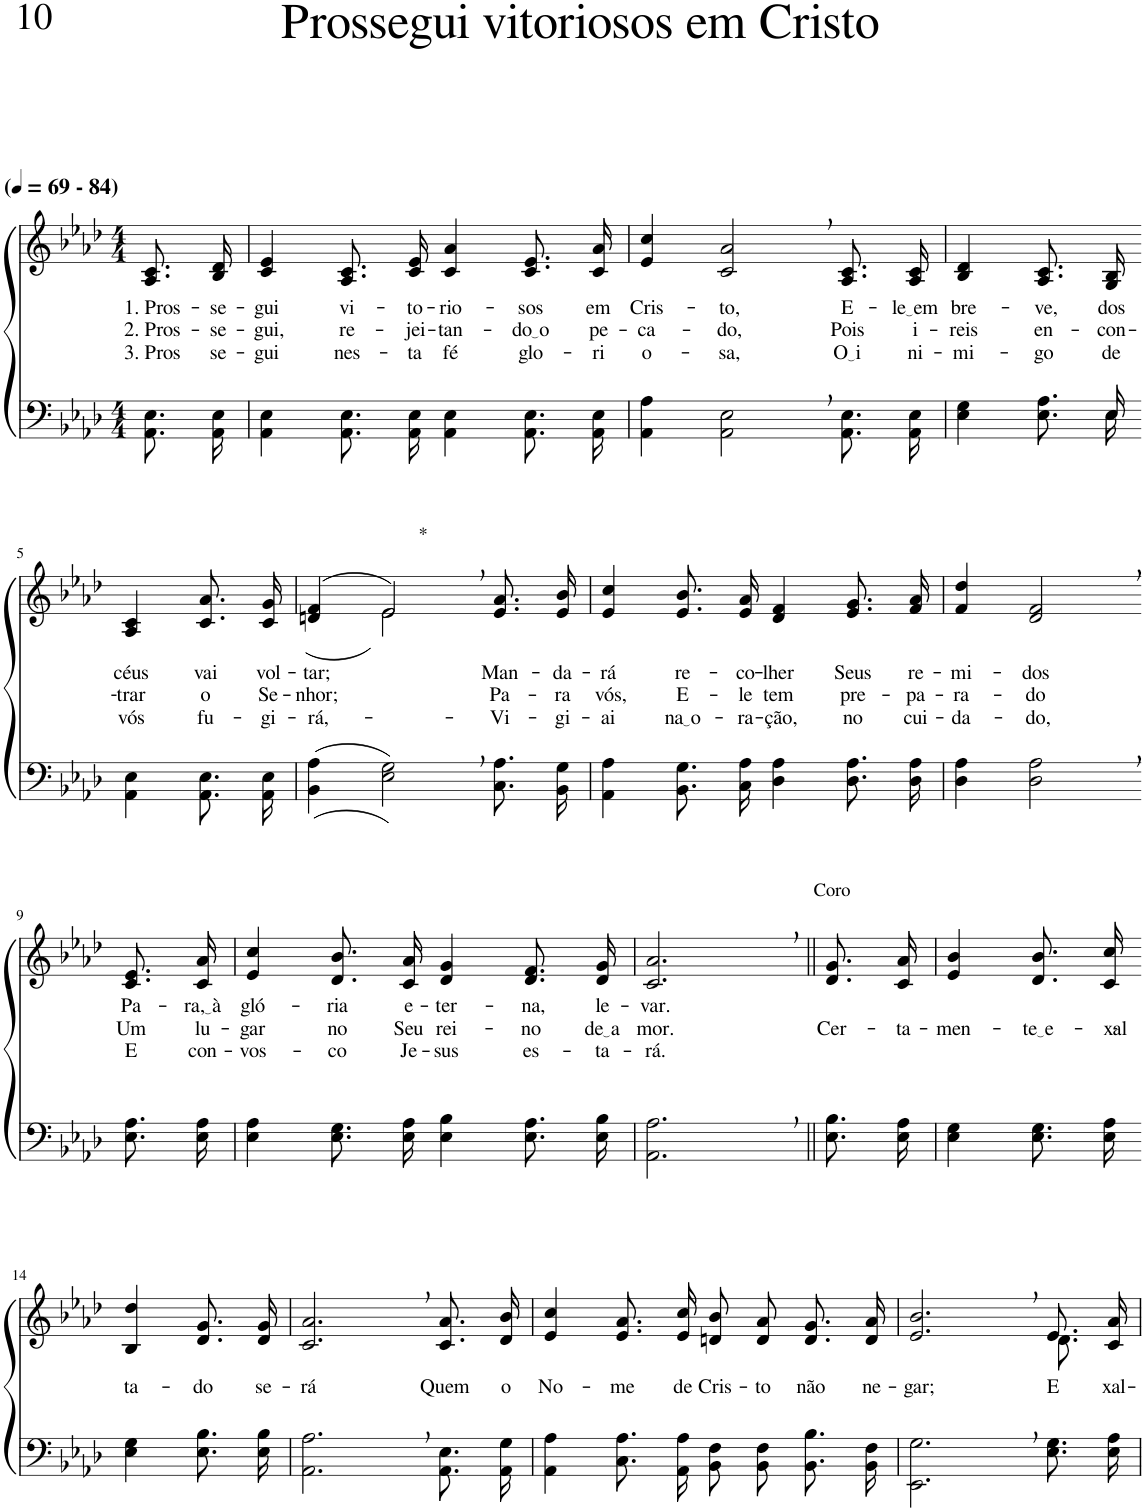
**kern	**kern	**text	**text	**text
*part2	*part1	*part1	*part1	*part1
*staff2	*staff1	*staff1	*staff1	*staff1
*I"Parte III e IV	*I"Parte I e II	*	*	*
*clefF4	*clefG2	*	*	*
*Trd-1c-2	*Trd-1c-2	*	*	*
*k[b-e-a-d-]	*k[b-e-a-d-]	*	*	*
*M4/4	*M4/4	*	*	*
*MM69	*MM69	*	*	*
=1	=1	=1	=1	=1
!	!LO:TX:a:B:t=(	!	!	!
!	!LO:TX:a:B:t=- 84)	!	!	!
!	!	!LO:LY:b	!LO:LY:b	!LO:LY:b
8.AA-/ 8.E-/L	8.A-/ 8.c/L	1. Pros-	2. Pros-	3. Pros
!	!	!LO:LY:b	!LO:LY:b	!LO:LY:b
16AA-/ 16E-/Jk	16B-/ 16d-/Jk	-se-	-se-	se-
=2	=2	=2	=2	=2
!	!	!LO:LY:b	!LO:LY:b	!LO:LY:b
4AA-\ 4E-\	4c/ 4e-/	-gui	-gui,	-gui
!	!	!LO:LY:b	!LO:LY:b	!LO:LY:b
8.AA-/ 8.E-/L	8.A-/ 8.c/L	vi-	re-	nes-
!	!	!LO:LY:b	!LO:LY:b	!LO:LY:b
16AA-/ 16E-/Jk	16c/ 16e-/Jk	-to-	-jei-	-ta
!	!	!LO:LY:b	!LO:LY:b	!LO:LY:b
4AA-\ 4E-\	4c/ 4a-/	-rio-	-tan-	fé
!	!	!LO:LY:b	!LO:LY:b	!LO:LY:b
8.AA-/ 8.E-/L	8.c/ 8.e-/L	-sos	do o	glo-
!	!	!LO:LY:b	!LO:LY:b	!LO:LY:b
16AA-/ 16E-/Jk	16c/ 16a-/Jk	em	pe-	-ri
=3	=3	=3	=3	=3
!	!	!LO:LY:b	!LO:LY:b	!LO:LY:b
4AA-\ 4A-\	4e-/ 4cc/	Cris-	-ca-	o-
!	!	!LO:LY:b	!LO:LY:b	!LO:LY:b
2AA-\, 2E-\,	2c/, 2a-/,	-to,	-do,	-sa,
!	!	!LO:LY:b	!LO:LY:b	!LO:LY:b
8.AA-/ 8.E-/L	8.A-/ 8.c/L	E-	Pois	O i
!	!	!LO:LY:b	!LO:LY:b	!LO:LY:b
16AA-/ 16E-/Jk	16A-/ 16c/Jk	le em	i-	ni-
=4	=4	=4	=4	=4
*^	*	*	*	*
!	!	!	!LO:LY:b	!LO:LY:b	!LO:LY:b
4E-\ 4G\	4..ryy	4B-/ 4d-/	bre-	-reis	-mi-
!	!	!	!LO:LY:b	!LO:LY:b	!LO:LY:b
8.E-\ 8.A-\L	.	8.A-/ 8.c/L	-ve,	en-	-go
!	!	!	!LO:LY:b	!LO:LY:b	!LO:LY:b
16E-\Jk	16E-/	16G/ 16B-/Jk	dos	-con-	de
!!LO:LB:g=z
=5-	=5-	=5-	=5-	=5-	=5-
!	!	!	!LO:LY:b	!LO:LY:b	!LO:LY:b
*v	*v	*	*	*	*
4AA-\ 4E-\	4A-/ 4c/	céus	-trar	vós
!	!	!LO:LY:b	!LO:LY:b	!LO:LY:b
8.AA-/ 8.E-/L	8.c/ 8.a-/L	vai	o	fu-
!	!	!LO:LY:b	!LO:LY:b	!LO:LY:b
16AA-/ 16E-/Jk	16c/ 16g/Jk	vol-	Se-	-gi-
=6	=6	=6	=6	=6
!	!	!LO:LY:b	!LO:LY:b	!LO:LY:b
*	*^	*	*	*
((4BB-\ 4A-\	((4dn/ 4f/	4ryy	-tar;	-nhor;	-rá,-
!	!LO:TX:a:t=*	!	!	!	!
2E-\, 2G\,))	2e-,/)	2e-\)	.	.	.
!	!	!	!LO:LY:b	!LO:LY:b	!LO:LY:b
8.C\ 8.A-\L	8.e-/ 8.a-/L	4ryy	Man-	Pa-	-Vi-
!	!	!	!LO:LY:b	!LO:LY:b	!LO:LY:b
16BB-\ 16G\Jk	16e-/ 16b-/Jk	.	-da-	-ra	-gi-
*	*v	*v	*	*	*
=7	=7	=7	=7	=7
!	!	!LO:LY:b	!LO:LY:b	!LO:LY:b
4AA-\ 4A-\	4e-/ 4cc/	-rá	vós,	-ai
!	!	!LO:LY:b	!LO:LY:b	!LO:LY:b
8.BB-\ 8.G\L	8.e-/ 8.b-/L	re-	E-	na o
!	!	!LO:LY:b	!LO:LY:b	!LO:LY:b
16C\ 16A-\Jk	16e-/ 16a-/Jk	-co-	-le	-ra-
!	!	!LO:LY:b	!LO:LY:b	!LO:LY:b
4D-\ 4A-\	4d-/ 4f/	-lher	tem	-ção,
!	!	!LO:LY:b	!LO:LY:b	!LO:LY:b
8.D-\ 8.A-\L	8.e-/ 8.g/L	Seus	pre-	no
!	!	!LO:LY:b	!LO:LY:b	!LO:LY:b
16D-\ 16A-\Jk	16f/ 16a-/Jk	re-	-pa-	cui-
=8	=8	=8	=8	=8
!	!	!LO:LY:b	!LO:LY:b	!LO:LY:b
4D-\ 4A-\	4f/ 4dd-/	-mi-	-ra-	-da-
!	!	!LO:LY:b	!LO:LY:b	!LO:LY:b
2D-\, 2A-\,	2d-/, 2f/,	-dos	-do	-do,
!!LO:LB:g=z
=9-	=9-	=9-	=9-	=9-
!	!	!LO:LY:b	!LO:LY:b	!LO:LY:b
8.E-\ 8.A-\L	8.c/ 8.e-/L	Pa-	Um	E
!	!	!LO:LY:b	!LO:LY:b	!LO:LY:b
16E-\ 16A-\Jk	16c/ 16a-/Jk	ra, à	lu-	con-
=10	=10	=10	=10	=10
!	!	!LO:LY:b	!LO:LY:b	!LO:LY:b
4E-\ 4A-\	4e-/ 4cc/	gló-	-gar	-vos-
!	!	!LO:LY:b	!LO:LY:b	!LO:LY:b
8.E-\ 8.G\L	8.d-/ 8.b-/L	-ria	no	-co
!	!	!LO:LY:b	!LO:LY:b	!LO:LY:b
16E-\ 16A-\Jk	16c/ 16a-/Jk	e-	Seu	Je-
!	!	!LO:LY:b	!LO:LY:b	!LO:LY:b
4E-\ 4B-\	4d-/ 4g/	-ter-	rei-	-sus
!	!	!LO:LY:b	!LO:LY:b	!LO:LY:b
8.E-\ 8.A-\L	8.d-/ 8.f/L	-na,	-no	es-
!	!	!LO:LY:b	!LO:LY:b	!LO:LY:b
16E-\ 16B-\Jk	16d-/ 16g/Jk	le-	de a	-ta-
=11	=11	=11	=11	=11
!	!LO:TX:a:t=Coro	!	!	!
!	!	!LO:LY:b	!LO:LY:b	!LO:LY:b
2.AA-\, 2.A-\,	2.c/, 2.a-/,	-var.	mor.	-rá.
=12||	=12||	=12||	=12||	=12||
!	!	!	!LO:LY:b	!
8.E-\ 8.B-\L	8.d-/ 8.g/L	.	Cer-	.
!	!	!	!LO:LY:b	!
16E-\ 16A-\Jk	16c/ 16a-/Jk	.	-ta-	.
=13	=13	=13	=13	=13
!	!	!	!LO:LY:b	!
4E-\ 4G\	4e-/ 4b-/	.	-men-	.
!	!	!	!LO:LY:b	!
8.E-\ 8.G\L	8.d-/ 8.b-/L	.	te e	.
!	!	!	!LO:LY:b	!
16E-\ 16A-\Jk	16c/ 16cc/Jk	.	-xal-	.
!!LO:LB:g=z
=14-	=14-	=14-	=14-	=14-
!	!	!LO:LY:b	!	!
4E-\ 4G\	4B-/ 4dd-/	ta-	.	.
!	!	!LO:LY:b	!	!
8.E-\ 8.B-\L	8.d-/ 8.g/L	-do	.	.
!	!	!LO:LY:b	!	!
16E-\ 16B-\Jk	16d-/ 16g/Jk	se-	.	.
=15	=15	=15	=15	=15
!	!	!LO:LY:b	!	!
2.AA-\, 2.A-\,	2.c/, 2.a-/,	-rá	.	.
!	!	!LO:LY:b	!	!
8.AA-\ 8.E-\L	8.c/ 8.a-/L	Quem	.	.
!	!	!LO:LY:b	!	!
16AA-\ 16G\Jk	16d-/ 16b-/Jk	o	.	.
=16	=16	=16	=16	=16
!	!	!LO:LY:b	!	!
4AA-\ 4A-\	4e-/ 4cc/	No-	.	.
!	!	!LO:LY:b	!	!
8.C\ 8.A-\L	8.e-/ 8.a-/L	-me	.	.
!	!	!LO:LY:b	!	!
16AA-\ 16A-\Jk	16e-/ 16cc/Jk	de	.	.
!	!	!LO:LY:b	!	!
8BB-\ 8F\L	8dn/ 8b-/L	Cris-	.	.
!	!	!LO:LY:b	!	!
8BB-\ 8F\J	8d/ 8a-/J	-to	.	.
!	!	!LO:LY:b	!	!
8.BB-\ 8.B-\L	8.d/ 8.g/L	não	.	.
!	!	!LO:LY:b	!	!
16BB-\ 16F\Jk	16d/ 16a-/Jk	ne-	.	.
=17	=17	=17	=17	=17
!	!	!LO:LY:b	!	!
*	*^	*	*	*
2.EE-\, 2.G\,	2.e-/, 2.b-/,	2.ryy	-gar;	.	.
!	!	!	!LO:LY:b	!	!
8.E-\ 8.G\L	8.e-/L	8.d-\	E-	.	.
!	!	!	!LO:LY:b	!	!
16E-\ 16A-\Jk	16c/ 16a-/Jk	16ryy	-xal-	.	.
*	*v	*v	*	*	*
=	=	=	=	=
*-	*-	*-	*-	*-
